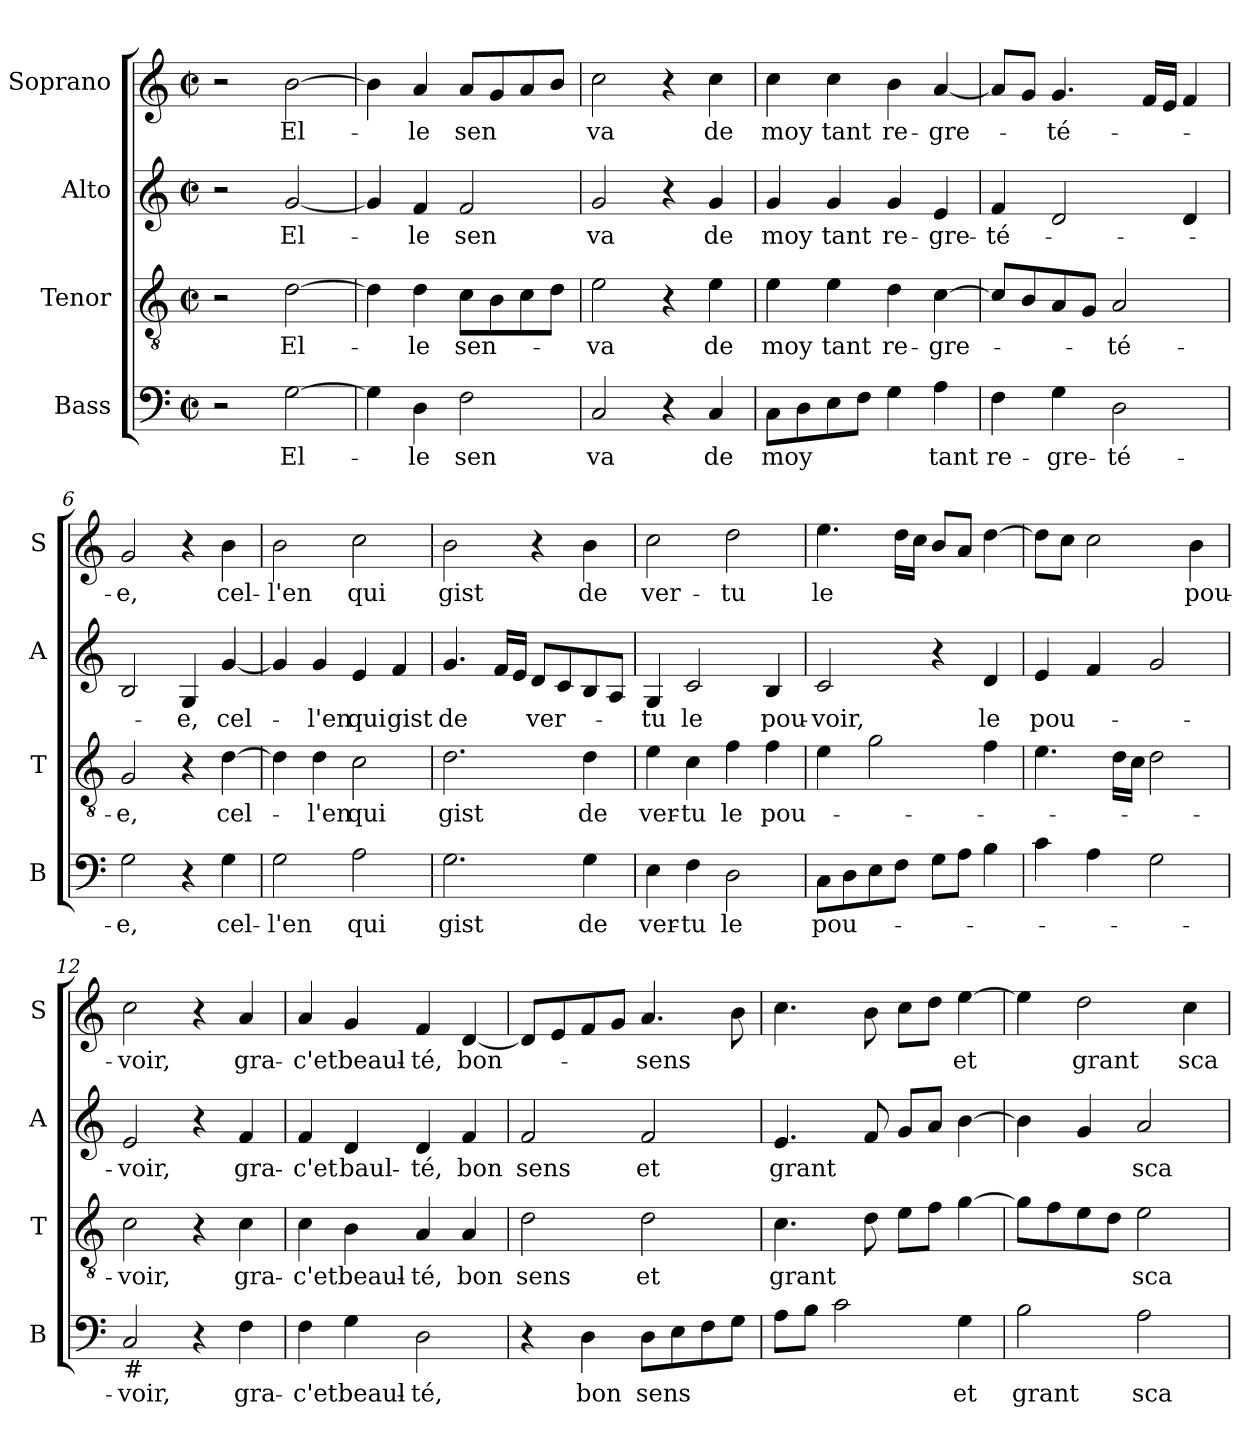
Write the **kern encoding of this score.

**kern	**text	**kern	**text	**kern	**text	**kern	**text
*part4	*part4	*part3	*part3	*part2	*part2	*part1	*part1
*staff4	*staff4	*staff3	*staff3	*staff2	*staff2	*staff1	*staff1
*I"Bass	*	*I"Tenor	*	*I"Alto	*	*I"Soprano	*
*I'B	*	*I'T	*	*I'A	*	*I'S	*
*clefF4	*	*clefGv2	*	*clefG2	*	*clefG2	*
*k[]	*	*k[]	*	*k[]	*	*k[]	*
*C:	*	*C:	*	*C:	*	*C:	*
*M2/2	*	*M2/2	*	*M2/2	*	*M2/2	*
*met(c|)	*	*met(c|)	*	*met(c|)	*	*met(c|)	*
=1	=1	=1	=1	=1	=1	=1	=1
2r	.	2r	.	2r	.	2r	.
!	!LO:LY:b	!	!LO:LY:b	!	!LO:LY:b	!	!LO:LY:b
[2G\	El-	[2d\	El-	[2g/	El-	[2b\	El-
=2	=2	=2	=2	=2	=2	=2	=2
4G\]	.	4d\]	.	4g/]	.	4b\]	.
!	!LO:LY:b	!	!LO:LY:b	!	!LO:LY:b	!	!LO:LY:b
4D\	-le	4d\	-le	4f/	-le	4a/	-le
!	!LO:LY:b	!	!LO:LY:b	!	!LO:LY:b	!	!LO:LY:b
2F\	sen	8c\L	sen-	2f/	sen	8a/L	sen
.	.	8B\	.	.	.	8g/	.
.	.	8c\	.	.	.	8a/	.
.	.	8d\J	.	.	.	8b/J	.
=3	=3	=3	=3	=3	=3	=3	=3
!	!LO:LY:b	!	!LO:LY:b	!	!LO:LY:b	!	!LO:LY:b
2C/	va	2e\	-va	2g/	va	2cc\	va
4r	.	4r	.	4r	.	4r	.
!	!LO:LY:b	!	!LO:LY:b	!	!LO:LY:b	!	!LO:LY:b
4C/	de	4e\	de	4g/	de	4cc\	de
=4	=4	=4	=4	=4	=4	=4	=4
!	!LO:LY:b	!	!LO:LY:b	!	!LO:LY:b	!	!LO:LY:b
8C\L	moy	4e\	moy	4g/	moy	4cc\	moy
8D\	.	.	.	.	.	.	.
!	!	!	!LO:LY:b	!	!LO:LY:b	!	!LO:LY:b
8E\	.	4e\	tant	4g/	tant	4cc\	tant
8F\J	.	.	.	.	.	.	.
!	!	!	!LO:LY:b	!	!LO:LY:b	!	!LO:LY:b
4G\	.	4d\	re-	4g/	re-	4b\	re-
!	!LO:LY:b	!	!LO:LY:b	!	!LO:LY:b	!	!LO:LY:b
4A\	tant	[4c\	-gre-	4e/	-gre-	[4a/	-gre-
=5	=5	=5	=5	=5	=5	=5	=5
!	!LO:LY:b	!	!	!	!LO:LY:b	!	!
4F\	re-	8c/L]	.	4f/	-té-	8a/L]	.
.	.	8B/	.	.	.	8g/J	.
!	!LO:LY:b	!	!	!	!	!	!LO:LY:b
4G\	-gre-	8A/	.	2d/	.	4.g/	-té-
.	.	8G/J	.	.	.	.	.
!	!LO:LY:b	!	!LO:LY:b	!	!	!	!
2D\	-té-	2A/	-té-	.	.	.	.
.	.	.	.	.	.	16f/LL	.
.	.	.	.	.	.	16e/JJ	.
.	.	.	.	4d/	.	4f/	.
!!LO:LB:g=z
=6	=6	=6	=6	=6	=6	=6	=6
!	!LO:LY:b	!	!LO:LY:b	!	!	!	!LO:LY:b
2G\	-e,	2G/	-e,	2B/	.	2g/	-e,
!	!	!	!	!	!LO:LY:b	!	!
4r	.	4r	.	4G/	-e,	4r	.
!	!LO:LY:b	!	!LO:LY:b	!	!LO:LY:b	!	!LO:LY:b
4G\	cel-	[4d\	cel-	[4g/	cel-	4b\	cel-
=7	=7	=7	=7	=7	=7	=7	=7
!	!LO:LY:b	!	!	!	!	!	!LO:LY:b
2G\	-l'en	4d\]	.	4g/]	.	2b\	-l'en
!	!	!	!LO:LY:b	!	!LO:LY:b	!	!
.	.	4d\	-l'en	4g/	-l'en	.	.
!	!LO:LY:b	!	!LO:LY:b	!	!LO:LY:b	!	!LO:LY:b
2A\	qui	2c\	qui	4e/	qui	2cc\	qui
!	!	!	!	!	!LO:LY:b	!	!
.	.	.	.	4f/	gist	.	.
=8	=8	=8	=8	=8	=8	=8	=8
!	!LO:LY:b	!	!LO:LY:b	!	!LO:LY:b	!	!LO:LY:b
2.G\	gist	2.d\	gist	4.g/	de	2b\	gist
.	.	.	.	16f/LL	.	.	.
.	.	.	.	16e/JJ	.	.	.
!	!	!	!	!	!LO:LY:b	!	!
.	.	.	.	8d/L	ver-	4r	.
.	.	.	.	8c/	.	.	.
!	!LO:LY:b	!	!LO:LY:b	!	!	!	!LO:LY:b
4G\	de	4d\	de	8B/	.	4b\	de
.	.	.	.	8A/J	.	.	.
=9	=9	=9	=9	=9	=9	=9	=9
!	!LO:LY:b	!	!LO:LY:b	!	!LO:LY:b	!	!LO:LY:b
4E\	ver-	4e\	ver-	4G/	-tu	2cc\	ver-
!	!LO:LY:b	!	!LO:LY:b	!	!LO:LY:b	!	!
4F\	-tu	4c\	-tu	2c/	le	.	.
!	!LO:LY:b	!	!LO:LY:b	!	!	!	!LO:LY:b
2D\	le	4f\	le	.	.	2dd\	-tu
!	!	!	!LO:LY:b	!	!LO:LY:b	!	!
.	.	4f\	pou-	4B/	pou-	.	.
=10	=10	=10	=10	=10	=10	=10	=10
!	!LO:LY:b	!	!	!	!LO:LY:b	!	!LO:LY:b
8C\L	pou-	4e\	.	2c/	-voir,	4.ee\	le
8D\	.	.	.	.	.	.	.
8E\	.	2g\	.	.	.	.	.
8F\J	.	.	.	.	.	16dd\LL	.
.	.	.	.	.	.	16cc\JJ	.
8G\L	.	.	.	4r	.	8b/L	.
8A\J	.	.	.	.	.	8a/J	.
!	!	!	!	!	!LO:LY:b	!	!
4B\	.	4f\	.	4d/	le	[4dd\	.
!!LO:PB:g=z
=11	=11	=11	=11	=11	=11	=11	=11
!	!	!	!	!	!LO:LY:b	!	!
4c\	.	4.e\	.	4e/	pou-	8dd\L]	.
.	.	.	.	.	.	8cc\J	.
4A\	.	.	.	4f/	.	2cc\	.
.	.	16d\LL	.	.	.	.	.
.	.	16c\JJ	.	.	.	.	.
2G\	.	2d\	.	2g/	.	.	.
!	!	!	!	!	!	!	!LO:LY:b
.	.	.	.	.	.	4b\	pou-
=12	=12	=12	=12	=12	=12	=12	=12
!LO:TX:b:t=#	!	!	!	!	!	!	!
!	!LO:LY:b	!	!LO:LY:b	!	!LO:LY:b	!	!LO:LY:b
2C/	-voir,	2c\	-voir,	2e/	-voir,	2cc\	-voir,
4r	.	4r	.	4r	.	4r	.
!	!LO:LY:b	!	!LO:LY:b	!	!LO:LY:b	!	!LO:LY:b
4F\	gra-	4c\	gra-	4f/	gra-	4a/	gra-
=13	=13	=13	=13	=13	=13	=13	=13
!	!LO:LY:b	!	!LO:LY:b	!	!LO:LY:b	!	!LO:LY:b
4F\	-c'et	4c\	-c'et	4f/	-c'et	4a/	-c'et
!	!LO:LY:b	!	!LO:LY:b	!	!LO:LY:b	!	!LO:LY:b
4G\	beaul-	4B\	beaul-	4d/	baul-	4g/	beaul-
!	!LO:LY:b	!	!LO:LY:b	!	!LO:LY:b	!	!LO:LY:b
2D\	-té,	4A/	-té,	4d/	-té,	4f/	-té,
!	!	!	!LO:LY:b	!	!LO:LY:b	!	!LO:LY:b
.	.	4A/	bon	4f/	bon	[4d/	bon-
=14	=14	=14	=14	=14	=14	=14	=14
!	!	!	!LO:LY:b	!	!LO:LY:b	!	!
4r	.	2d\	sens	2f/	sens	8d/L]	.
.	.	.	.	.	.	8e/	.
!	!LO:LY:b	!	!	!	!	!	!
4D\	bon	.	.	.	.	8f/	.
.	.	.	.	.	.	8g/J	.
!	!LO:LY:b	!	!LO:LY:b	!	!LO:LY:b	!	!LO:LY:b
8D\L	sens	2d\	et	2f/	et	4.a/	-sens
8E\	.	.	.	.	.	.	.
8F\	.	.	.	.	.	.	.
8G\J	.	.	.	.	.	8b\	.
=15	=15	=15	=15	=15	=15	=15	=15
!	!	!	!LO:LY:b	!	!LO:LY:b	!	!
8A\L	.	4.c\	grant	4.e/	grant	4.cc\	.
8B\J	.	.	.	.	.	.	.
2c\	.	.	.	.	.	.	.
.	.	8d\	.	8f/	.	8b\	.
.	.	8e\L	.	8g/L	.	8cc\L	.
.	.	8f\J	.	8a/J	.	8dd\J	.
!	!LO:LY:b	!	!	!	!	!	!LO:LY:b
4G\	et	[4g\	.	[4b\	.	[4ee\	et
!!LO:LB:g=z
=16	=16	=16	=16	=16	=16	=16	=16
!	!LO:LY:b	!	!	!	!	!	!
2B\	grant	8g\L]	.	4b\]	.	4ee\]	.
.	.	8f\	.	.	.	.	.
!	!	!	!	!	!	!	!LO:LY:b
.	.	8e\	.	4g/	.	2dd\	grant
.	.	8d\J	.	.	.	.	.
!	!LO:LY:b	!	!LO:LY:b	!	!LO:LY:b	!	!
2A\	sca-	2e\	sca-	2a/	sca-	.	.
!	!	!	!	!	!	!	!LO:LY:b
.	.	.	.	.	.	4cc\	sca-
=	=	=	=	=	=	=	=
*-	*-	*-	*-	*-	*-	*-	*-
